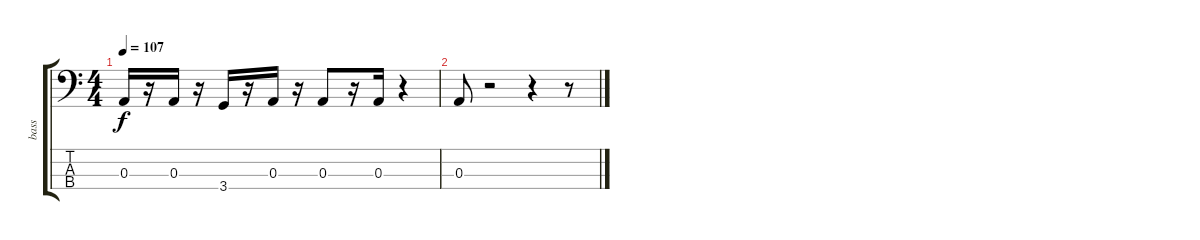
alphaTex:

\track ("bass                " "bass      ") {instrument fretlessbass}
\staff {score tabs}
\tuning (G2 D2 A1 E1) {hide}
\ts (4 4)
\tempo 107
\clef f4
\ks c
0.3.16{dy f} r.16 0.3.16 r.16 3.4.16 r.16 0.3.16 r.16 0.3.8 r.16 0.3.16 r.4 |
0.3.8 r.2 r.4 r.8
